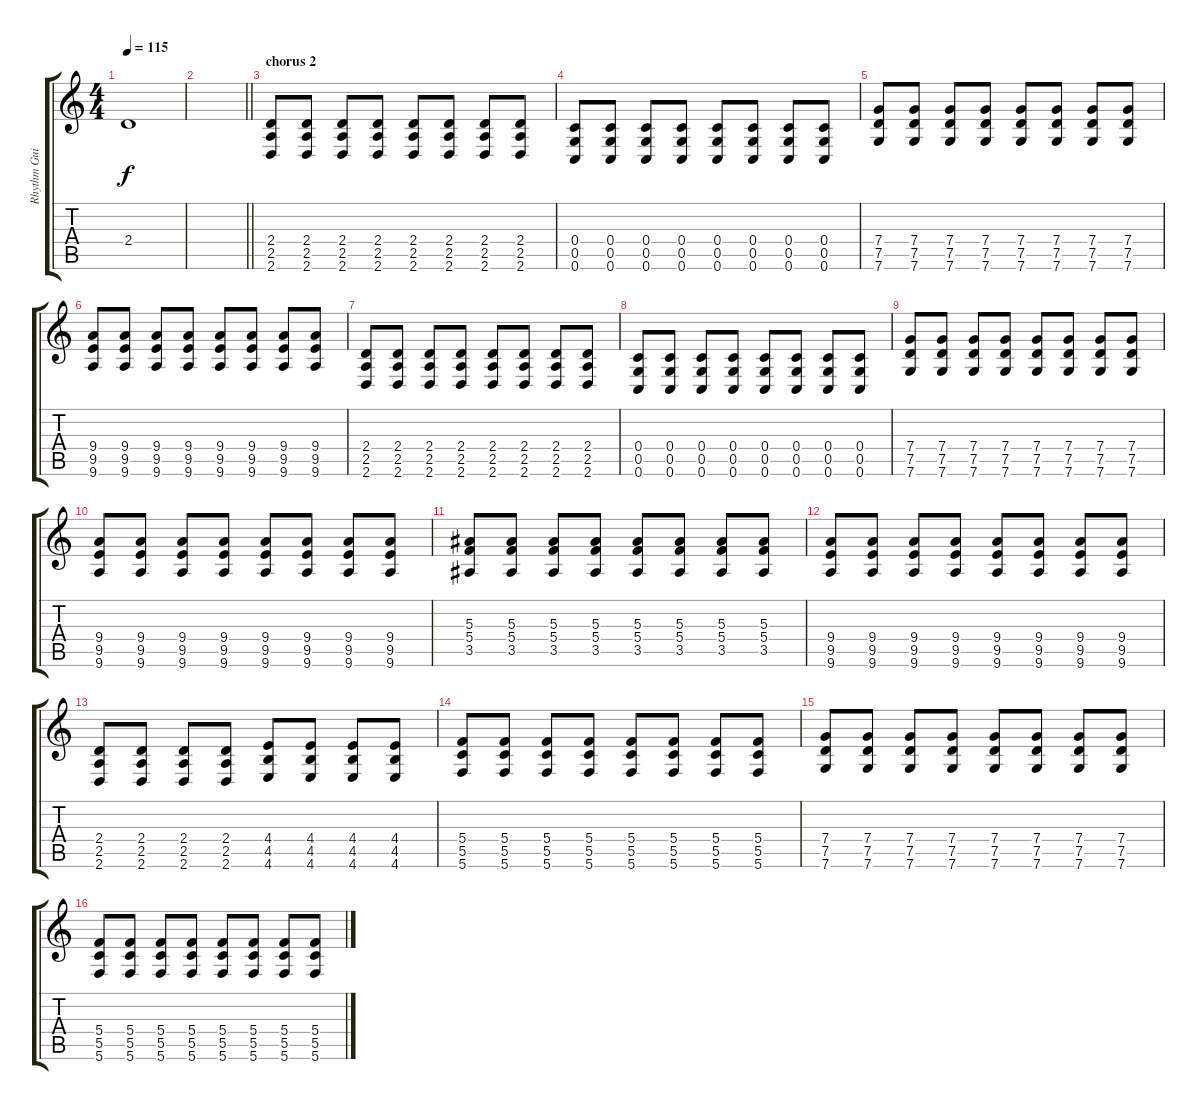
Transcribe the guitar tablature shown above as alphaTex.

\track ("Rhythm Guitar" "Rhythm Gui") {instrument overdrivenguitar}
\staff {score tabs}
\tuning (D4 A3 F3 C3 G2 C2) {hide}
\ts (4 4)
\tempo 115
\clef g2
\ks c
2.4.1{dy f} |
\barLineRight lightlight
|
\section ("" "chorus 2")
(2.4 2.5 2.6).8 (2.4 2.5 2.6).8 (2.4 2.5 2.6).8 (2.4 2.5 2.6).8 (2.4 2.5 2.6).8 (2.4 2.5 2.6).8 (2.4 2.5 2.6).8 (2.4 2.5 2.6).8 |
(0.4 0.5 0.6).8 (0.4 0.5 0.6).8 (0.4 0.5 0.6).8 (0.4 0.5 0.6).8 (0.4 0.5 0.6).8 (0.4 0.5 0.6).8 (0.4 0.5 0.6).8 (0.4 0.5 0.6).8 |
(7.4 7.5 7.6).8 (7.4 7.5 7.6).8 (7.4 7.5 7.6).8 (7.4 7.5 7.6).8 (7.4 7.5 7.6).8 (7.4 7.5 7.6).8 (7.4 7.5 7.6).8 (7.4 7.5 7.6).8 |
(9.4 9.5 9.6).8 (9.4 9.5 9.6).8 (9.4 9.5 9.6).8 (9.4 9.5 9.6).8 (9.4 9.5 9.6).8 (9.4 9.5 9.6).8 (9.4 9.5 9.6).8 (9.4 9.5 9.6).8 |
(2.4 2.5 2.6).8 (2.4 2.5 2.6).8 (2.4 2.5 2.6).8 (2.4 2.5 2.6).8 (2.4 2.5 2.6).8 (2.4 2.5 2.6).8 (2.4 2.5 2.6).8 (2.4 2.5 2.6).8 |
(0.4 0.5 0.6).8 (0.4 0.5 0.6).8 (0.4 0.5 0.6).8 (0.4 0.5 0.6).8 (0.4 0.5 0.6).8 (0.4 0.5 0.6).8 (0.4 0.5 0.6).8 (0.4 0.5 0.6).8 |
(7.4 7.5 7.6).8 (7.4 7.5 7.6).8 (7.4 7.5 7.6).8 (7.4 7.5 7.6).8 (7.4 7.5 7.6).8 (7.4 7.5 7.6).8 (7.4 7.5 7.6).8 (7.4 7.5 7.6).8 |
(9.4 9.5 9.6).8 (9.4 9.5 9.6).8 (9.4 9.5 9.6).8 (9.4 9.5 9.6).8 (9.4 9.5 9.6).8 (9.4 9.5 9.6).8 (9.4 9.5 9.6).8 (9.4 9.5 9.6).8 |
(5.3 5.4 3.5).8 (5.3 5.4 3.5).8 (5.3 5.4 3.5).8 (5.3 5.4 3.5).8 (5.3 5.4 3.5).8 (5.3 5.4 3.5).8 (5.3 5.4 3.5).8 (5.3 5.4 3.5).8 |
(9.4 9.5 9.6).8 (9.4 9.5 9.6).8 (9.4 9.5 9.6).8 (9.4 9.5 9.6).8 (9.4 9.5 9.6).8 (9.4 9.5 9.6).8 (9.4 9.5 9.6).8 (9.4 9.5 9.6).8 |
(2.4 2.5 2.6).8 (2.4 2.5 2.6).8 (2.4 2.5 2.6).8 (2.4 2.5 2.6).8 (4.4 4.5 4.6).8 (4.4 4.5 4.6).8 (4.4 4.5 4.6).8 (4.4 4.5 4.6).8 |
(5.4 5.5 5.6).8 (5.4 5.5 5.6).8 (5.4 5.5 5.6).8 (5.4 5.5 5.6).8 (5.4 5.5 5.6).8 (5.4 5.5 5.6).8 (5.4 5.5 5.6).8 (5.4 5.5 5.6).8 |
(7.4 7.5 7.6).8 (7.4 7.5 7.6).8 (7.4 7.5 7.6).8 (7.4 7.5 7.6).8 (7.4 7.5 7.6).8 (7.4 7.5 7.6).8 (7.4 7.5 7.6).8 (7.4 7.5 7.6).8 |
(5.4 5.5 5.6).8 (5.4 5.5 5.6).8 (5.4 5.5 5.6).8 (5.4 5.5 5.6).8 (5.4 5.5 5.6).8 (5.4 5.5 5.6).8 (5.4 5.5 5.6).8 (5.4 5.5 5.6).8
